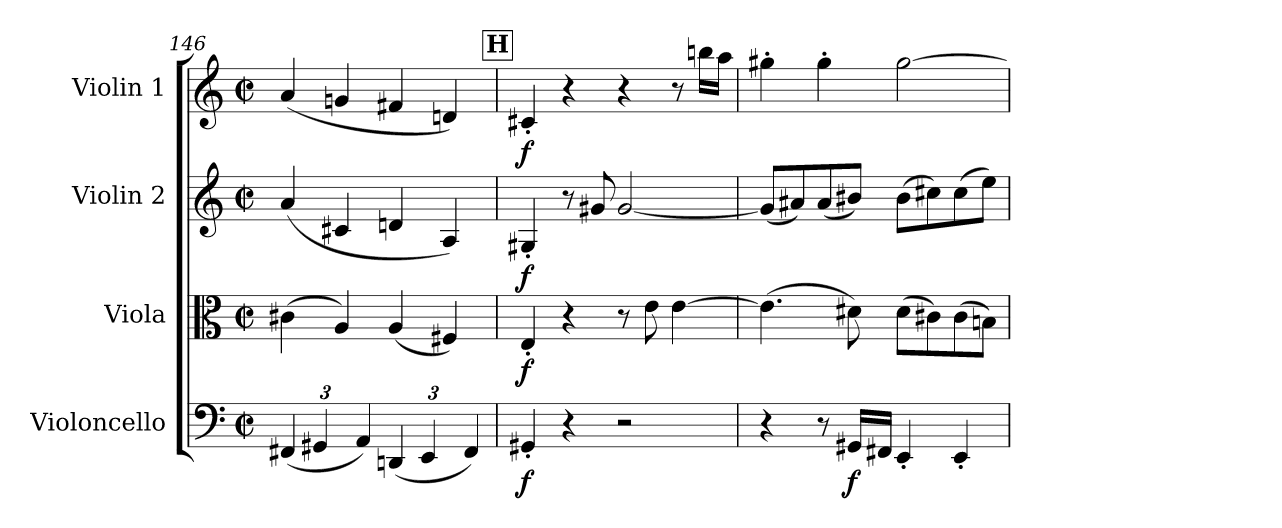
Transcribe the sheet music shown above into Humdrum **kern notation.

**kern	**dynam	**kern	**dynam	**kern	**dynam	**kern	**dynam
*part4	*part4	*part3	*part3	*part2	*part2	*part1	*part1
*staff4	*staff4	*staff3	*staff3	*staff2	*staff2	*staff1	*staff1
*I"Violoncello	*	*I"Viola	*	*I"Violin 2	*	*I"Violin 1	*
*I'Vc	*	*I'Vla	*	*I'Vln	*	*I'Vln	*
!!LO:LB:g=z
*clefF4	*	*clefC3	*	*clefG2	*	*clefG2	*
*k[]	*	*k[]	*	*k[]	*	*k[]	*
*M2/2	*	*M2/2	*	*M2/2	*	*M2/2	*
*met(c|)	*	*met(c|)	*	*met(c|)	*	*met(c|)	*
*Xbrackettup	*	*	*	*	*	*	*
=146	=146	=146	=146	=146	=146	=146	=146
(6FF#X/	.	(4c#X\	.	(4a/	.	(4a/	.
6GG#X/	.	.	.	.	.	.	.
.	.	4A/)	.	4c#X/	.	4gn/	.
6AA/)	.	.	.	.	.	.	.
(6DDn/	.	(4A/	.	4dn/	.	4f#X/	.
6EE/	.	.	.	.	.	.	.
.	.	4F#X/)	.	4A/)	.	4dn/)	.
6FF#/)	.	.	.	.	.	.	.
!!LO:PB:g=z
!!LO:REH:place=s1:a:B:cj:fs=14:t=H
=147	=147	=147	=147	=147	=147	=147	=147
!	!LO:DY:b	!	!LO:DY:b	!	!LO:DY:b	!	!LO:DY:b
4GG#X'/	f	4E'/	f	4G#X'/	f	4c#X'/	f
4r	.	4r	.	8r	.	4r	.
.	.	.	.	8g#X/	.	.	.
2r	.	8r	.	[2g#/	.	4r	.
.	.	8e\	.	.	.	.	.
.	.	[4e\	.	.	.	8r	.
.	.	.	.	.	.	16bbn\LL	.
.	.	.	.	.	.	16aa\JJ	.
=148	=148	=148	=148	=148	=148	=148	=148
4r	.	(4.e\]	.	(8g#/L]	.	4gg#X'\	.
.	.	.	.	8a#X/)	.	.	.
8r	.	.	.	(8a#/	.	4gg#'\	.
!	!LO:DY:b	!	!	!	!	!	!
16GG#X/LL	f	8d#X\)	.	8b#X/J)	.	.	.
16FF#X/JJ	.	.	.	.	.	.	.
4EE'/	.	(8d#\L	.	(8b#\L	.	[2gg#\	.
.	.	8c#X\)	.	8cc#X\)	.	.	.
4EE'/	.	(8c#\	.	(8cc#\	.	.	.
.	.	8Bn\J)	.	8ee\J)	.	.	.
=	=	=	=	=	=	=	=
*-	*-	*-	*-	*-	*-	*-	*-
